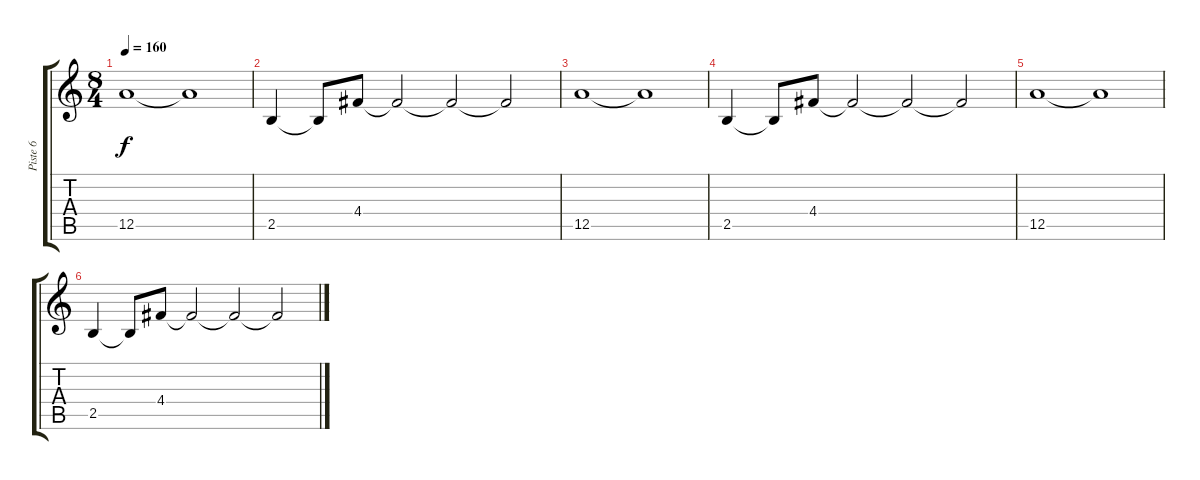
\track ("Piste 6" "Piste 6") {instrument distortionguitar}
\staff {score tabs}
\tuning (E4 B3 G3 D3 A2 E2) {hide}
\ts (8 4)
\tempo 160
\clef g2
\ks c
12.5.1{dy f} 12.5{t}.1 |
2.5.4 2.5{t}.8 4.4.8 4.4{t}.2 4.4{t}.2 4.4{t}.2 |
12.5.1 12.5{t}.1 |
2.5.4 2.5{t}.8 4.4.8 4.4{t}.2 4.4{t}.2 4.4{t}.2 |
12.5.1 12.5{t}.1 |
2.5.4 2.5{t}.8 4.4.8 4.4{t}.2 4.4{t}.2 4.4{t}.2
